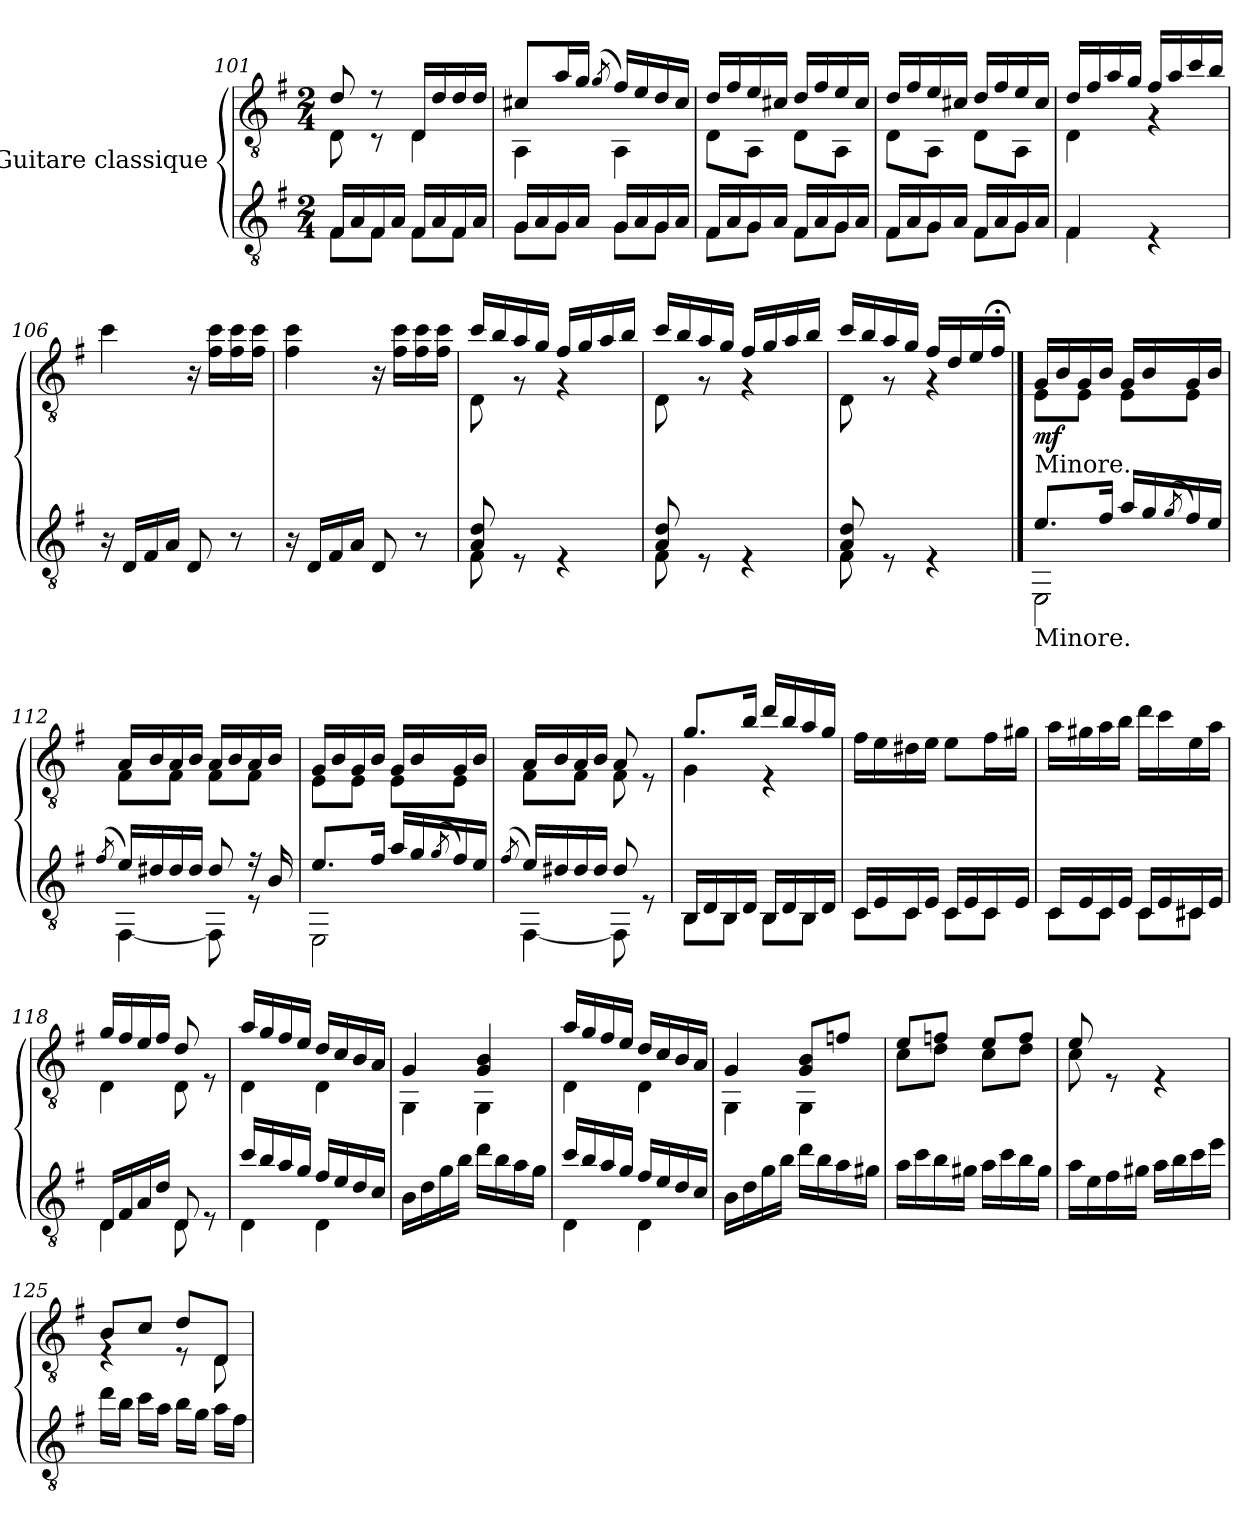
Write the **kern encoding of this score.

**kern	**dynam	**kern	**dynam
*part2	*part2	*part1	*part1
*staff2	*staff2	*staff1	*staff1
*I"Guitare classique	*	*I"Guitare classique	*
*clefGv2	*	*clefGv2	*
*k[f#]	*	*k[f#]	*
*M2/4	*	*M2/4	*
=101	=101	=101	=101
*^	*	*^	*
16F#/LL	8F#\L	.	8d/	8D\	.
16A/	.	.	.	.	.
16F#/	8F#\J	.	8r	8r	.
16A/JJ	.	.	.	.	.
16F#/LL	8F#\L	.	16D/LL	4D\	.
16A/	.	.	16d/	.	.
16F#/	8F#\J	.	16d/	.	.
16A/JJ	.	.	16d/JJ	.	.
!!LO:LB:g=z	!!
=102	=102	=102	=102	=102	=102
16G/LL	8G\L	.	8c#X/L	4AA\	.
16A/	.	.	.	.	.
16G/	8G\J	.	16a/L	.	.
16A/JJ	.	.	16g/JJ	.	.
.	.	.	(8qg/	.	.
16G/LL	8G\L	.	16f#/LL)	4AA\	.
16A/	.	.	16e/	.	.
16G/	8G\J	.	16d/	.	.
16A/JJ	.	.	16c#/JJ	.	.
=103	=103	=103	=103	=103	=103
16F#/LL	8F#\L	.	16d/LL	8D\L	.
16A/	.	.	16f#/	.	.
16G/	8G\J	.	16e/	8AA\J	.
16A/JJ	.	.	16c#X/JJ	.	.
16F#/LL	8F#\L	.	16d/LL	8D\L	.
16A/	.	.	16f#/	.	.
16G/	8G\J	.	16e/	8AA\J	.
16A/JJ	.	.	16c#/JJ	.	.
=104	=104	=104	=104	=104	=104
16F#/LL	8F#\L	.	16d/LL	8D\L	.
16A/	.	.	16f#/	.	.
16G/	8G\J	.	16e/	8AA\J	.
16A/JJ	.	.	16c#X/JJ	.	.
16F#/LL	8F#\L	.	16d/LL	8D\L	.
16A/	.	.	16f#/	.	.
16G/	8G\J	.	16e/	8AA\J	.
16A/JJ	.	.	16c#/JJ	.	.
=105	=105	=105	=105	=105	=105
4F#/	4F#\	.	16d/LL	4D\	.
.	.	.	16f#/	.	.
.	.	.	16a/	.	.
.	.	.	16g/JJ	.	.
4rE	4ryy	.	16f#/LL	4rG	.
.	.	.	16a/	.	.
.	.	.	16cc/	.	.
.	.	.	16b/JJ	.	.
*v	*v	*	*	*	*
*	*	*v	*v	*
=106	=106	=106	=106
16r	.	4cc\	.
16D/LL	.	.	.
16F#/	.	.	.
16A/JJ	.	.	.
8D/	.	16r	.
.	.	16f#\ 16cc\LL	.
8r	.	16f#\ 16cc\	.
.	.	16f#\ 16cc\JJ	.
!!LO:LB:g=z
=107	=107	=107	=107
16r	.	4f#\ 4cc\	.
16D/LL	.	.	.
16F#/	.	.	.
16A/JJ	.	.	.
8D/	.	16r	.
.	.	16f#\ 16cc\LL	.
8r	.	16f#\ 16cc\	.
.	.	16f#\ 16cc\JJ	.
=108	=108	=108	=108
*^	*	*^	*
8A/ 8d/	8F#\	.	16cc/LL	8D\	.
.	.	.	16b/	.	.
8rE	4.ryy	.	16a/	8rG	.
.	.	.	16g/JJ	.	.
4rE	.	.	16f#/LL	4rG	.
.	.	.	16g/	.	.
.	.	.	16a/	.	.
.	.	.	16b/JJ	.	.
=109	=109	=109	=109	=109	=109
8A/ 8d/	8F#\	.	16cc/LL	8D\	.
.	.	.	16b/	.	.
8rE	4.ryy	.	16a/	8rG	.
.	.	.	16g/JJ	.	.
4rE	.	.	16f#/LL	4rG	.
.	.	.	16g/	.	.
.	.	.	16a/	.	.
.	.	.	16b/JJ	.	.
=110	=110	=110	=110	=110	=110
8A/ 8d/	8F#\	.	16cc/LL	8D\	.
.	.	.	16b/	.	.
8rE	4.ryy	.	16a/	8rG	.
.	.	.	16g/JJ	.	.
4rE	.	.	16f#/LL	4rG	.
.	.	.	16d/	.	.
.	.	.	16e/	.	.
.	.	.	16f#;</JJ	.	.
!!LO:LB:g=z	!!
==111	==111	==111	==111	==111	==111
!	!	!	!LO:TX:b:t=Minore.	!	!
!LO:TX:b:t=Minore.	!	!	!	!	!
!	!	!	!	!	!LO:DY:b
8.e/L	2EE\	.	16G/LL	8E\L	mf
.	.	.	16B/	.	.
.	.	.	16G/	8E\J	.
16f#/Jk	.	.	16B/JJ	.	.
16a/LL	.	.	16G/LL	8E\L	.
16g/	.	.	16B/	.	.
(8qg/	.	.	.	.	.
16f#/)	.	.	16G/	8E\J	.
16e/JJ	.	.	16B/JJ	.	.
=112	=112	=112	=112	=112	=112
(8qf#/	.	.	.	.	.
16e/LL)	[4FF#\	.	16A/LL	8F#\L	.
16d#X/	.	.	16B/	.	.
16d#/	.	.	16A/	8F#\J	.
16d#/JJ	.	.	16B/JJ	.	.
8d#/	8FF#\]	.	16A/LL	8F#\L	.
.	.	.	16B/	.	.
16r	8rE	.	16A/	8F#\J	.
16B/	.	.	16B/JJ	.	.
=113	=113	=113	=113	=113	=113
8.e/L	2EE\	.	16G/LL	8E\L	.
.	.	.	16B/	.	.
.	.	.	16G/	8E\J	.
16f#/Jk	.	.	16B/JJ	.	.
16a/LL	.	.	16G/LL	8E\L	.
16g/	.	.	16B/	.	.
(8qg/	.	.	.	.	.
16f#/)	.	.	16G/	8E\J	.
16e/JJ	.	.	16B/JJ	.	.
=114	=114	=114	=114	=114	=114
(8qf#/	.	.	.	.	.
16e/LL)	[4FF#\	.	16A/LL	8F#\L	.
16d#X/	.	.	16B/	.	.
16d#/	.	.	16A/	8F#\J	.
16d#/JJ	.	.	16B/JJ	.	.
8d#/	8FF#\]	.	8A/	8F#\	.
8rE	8ryy	.	8rE	8ryy	.
!!LO:PB:g=z	!!
=115	=115	=115	=115	=115	=115
!	!	!LO:DY:b	!	!	!LO:DY:b
16BB/LL	8BB\L	other-dynamics	8.g/L	4G\	other-dynamics
16D/	.	.	.	.	.
16BB/	8BB\J	.	.	.	.
16D/JJ	.	.	16b/Jk	.	.
16BB/LL	8BB\L	.	16dd/LL	4r	.
16D/	.	.	16b/	.	.
16BB/	8BB\J	.	16a/	.	.
16D/JJ	.	.	16g/JJ	.	.
*	*	*	*v	*v	*
=116	=116	=116	=116	=116
16C/LL	8C\L	.	16f#\LL	.
16E/	.	.	16e\	.
16C/	8C\J	.	16d#X\	.
16E/JJ	.	.	16e\JJ	.
16C/LL	8C\L	.	8e\L	.
16E/	.	.	.	.
16C/	8C\J	.	16f#\L	.
16E/JJ	.	.	16g#X\JJ	.
=117	=117	=117	=117	=117
!	!	!LO:DY:b	!	!LO:DY:b
16C/LL	8C\L	other-dynamics	16a\LL	other-dynamics
16E/	.	.	16g#X\	.
16C/	8C\J	.	16a\	.
16E/JJ	.	.	16b\JJ	.
16C/LL	8C\L	.	16dd\LL	.
16E/	.	.	16cc\	.
16C#X/	8C#\J	.	16e\	.
16E/JJ	.	.	16a\JJ	.
=118	=118	=118	=118	=118
*	*	*	*^	*
16D/LL	4D\	.	16g/LL	4D\	.
16F#/	.	.	16f#/	.	.
16A/	.	.	16e/	.	.
16d/JJ	.	.	16f#/JJ	.	.
8D/	8D\	.	8d/	8D\	.
8rE	8ryy	.	8rE	8ryy	.
=119	=119	=119	=119	=119	=119
!	!	!LO:DY:b	!	!	!
16cc/LL	4D\	other-dynamics	16a/LL	4D\	.
16b/	.	.	16g/	.	.
16a/	.	.	16f#/	.	.
16g/JJ	.	.	16e/JJ	.	.
16f#/LL	4D\	.	16d/LL	4D\	.
16e/	.	.	16c/	.	.
16d/	.	.	16B/	.	.
16c/JJ	.	.	16A/JJ	.	.
*v	*v	*	*	*	*
!!LO:LB:g=z	!!
=120	=120	=120	=120	=120
16B\LL	.	4G/	4GG\	.
16d\	.	.	.	.
16g\	.	.	.	.
16b\JJ	.	.	.	.
16dd\LL	.	4G/ 4B/	4GG\	.
16b\	.	.	.	.
16a\	.	.	.	.
16g\JJ	.	.	.	.
=121	=121	=121	=121	=121
*^	*	*	*	*
16cc/LL	4D\	.	16a/LL	4D\	.
16b/	.	.	16g/	.	.
16a/	.	.	16f#/	.	.
16g/JJ	.	.	16e/JJ	.	.
16f#/LL	4D\	.	16d/LL	4D\	.
16e/	.	.	16c/	.	.
16d/	.	.	16B/	.	.
16c/JJ	.	.	16A/JJ	.	.
*v	*v	*	*	*	*
=122	=122	=122	=122	=122
16B\LL	.	4G/	4GG\	.
16d\	.	.	.	.
16g\	.	.	.	.
16b\JJ	.	.	.	.
16dd\LL	.	8G/ 8B/L	4GG\	.
16b\	.	.	.	.
16a\	.	8fn/J	.	.
16g#X\JJ	.	.	.	.
=123	=123	=123	=123	=123
16a\LL	.	8e/L	8c\L	.
16cc\	.	.	.	.
16b\	.	8fn/J	8d\J	.
16g#X\JJ	.	.	.	.
16a\LL	.	8e/L	8c\L	.
16cc\	.	.	.	.
16b\	.	8f/J	8d\J	.
16g#\JJ	.	.	.	.
!!LO:LB:g=z	!!
=124	=124	=124	=124	=124
16a\LL	.	8e/	8c\	.
16e\	.	.	.	.
16f#\	.	8rE	4.ryy	.
16g#X\JJ	.	.	.	.
16a\LL	.	4rE	.	.
16b\	.	.	.	.
16cc\	.	.	.	.
16ee\JJ	.	.	.	.
=125	=125	=125	=125	=125
16dd\LL	.	8B/L	4rE	.
16b\JJ	.	.	.	.
16cc\LL	.	8c/J	.	.
16a\JJ	.	.	.	.
16b\LL	.	8d/L	8rE	.
16g\JJ	.	.	.	.
16a\LL	.	8D/J	8D\	.
16f#\JJ	.	.	.	.
*	*	*v	*v	*
=	=	=	=
*-	*-	*-	*-
